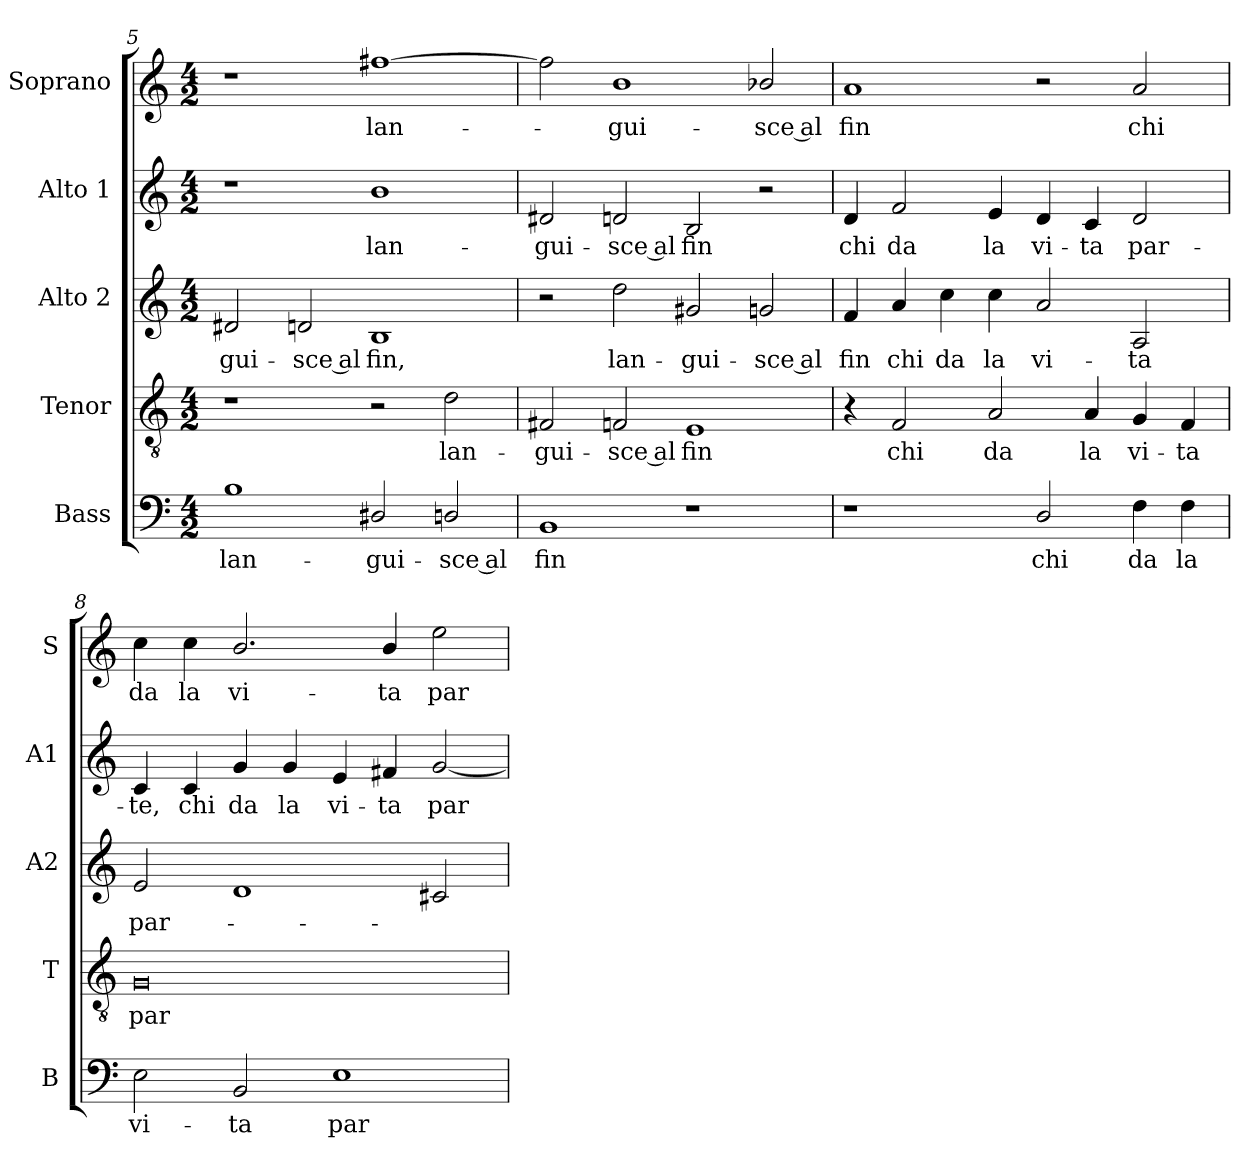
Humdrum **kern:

**kern	**text	**kern	**text	**kern	**text	**kern	**text	**kern	**text
*part5	*part5	*part4	*part4	*part3	*part3	*part2	*part2	*part1	*part1
*staff5	*staff5	*staff4	*staff4	*staff3	*staff3	*staff2	*staff2	*staff1	*staff1
*I"Bass	*	*I"Tenor	*	*I"Alto 2	*	*I"Alto 1	*	*I"Soprano	*
*I'B	*	*I'T	*	*I'A2	*	*I'A1	*	*I'S	*
*clefF4	*	*clefGv2	*	*clefG2	*	*clefG2	*	*clefG2	*
*	*	*ITrd7c12	*	*	*	*	*	*	*
*k[]	*	*k[]	*	*k[]	*	*k[]	*	*k[]	*
*C:	*	*C:	*	*C:	*	*C:	*	*C:	*
*M4/2	*	*M4/2	*	*M4/2	*	*M4/2	*	*M4/2	*
=5	=5	=5	=5	=5	=5	=5	=5	=5	=5
!	!LO:LY:b:color=#000000	!	!	!	!	!	!	!	!
!	!	!	!	!	!LO:LY:b:color=#000000	!	!	!	!
1Bi	lan-	1r	.	2d#Xi/	-gui-	1r	.	1r	.
!	!	!	!	!	!LO:LY:b:color=#000000	!	!	!	!
.	.	.	.	2dni/	-sce al	.	.	.	.
!	!LO:LY:b:color=#000000	!	!	!	!	!	!	!	!
!	!	!	!	!	!LO:LY:b:color=#000000	!	!	!	!
!	!	!	!	!	!	!	!LO:LY:b:color=#000000	!	!
!	!	!	!	!	!	!	!	!	!LO:LY:b:color=#000000
2D#Xi/	-gui-	2r	.	1Bi	fin,	1bi	lan-	[1ff#Xi	lan-
!	!LO:LY:b:color=#000000	!	!	!	!	!	!	!	!
!	!	!	!LO:LY:b:color=#000000	!	!	!	!	!	!
2Dni/	-sce al	2Di\	lan-	.	.	.	.	.	.
=6	=6	=6	=6	=6	=6	=6	=6	=6	=6
!	!LO:LY:b:color=#000000	!	!	!	!	!	!	!	!
!	!	!	!LO:LY:b:color=#000000	!	!	!	!	!	!
!	!	!	!	!	!	!	!LO:LY:b:color=#000000	!	!
1BBi	fin	2FF#Xi/	-gui-	2r	.	2d#Xi/	-gui-	2ff#i\]	.
!	!	!	!LO:LY:b:color=#000000	!	!	!	!	!	!
!	!	!	!	!	!LO:LY:b:color=#000000	!	!	!	!
!	!	!	!	!	!	!	!LO:LY:b:color=#000000	!	!
!	!	!	!	!	!	!	!	!	!LO:LY:b:color=#000000
.	.	2FFni/	-sce al	2ddi\	lan-	2dni/	-sce al	1bi	-gui-
!	!	!	!LO:LY:b:color=#000000	!	!	!	!	!	!
!	!	!	!	!	!LO:LY:b:color=#000000	!	!	!	!
!	!	!	!	!	!	!	!LO:LY:b:color=#000000	!	!
1r	.	1EEi	fin	2g#Xi/	-gui-	2Bi/	fin	.	.
!	!	!	!	!	!LO:LY:b:color=#000000	!	!	!	!
!	!	!	!	!	!	!	!	!	!LO:LY:b:color=#000000
.	.	.	.	2gni/	-sce al	2r	.	2b-Xi/	-sce al
=7	=7	=7	=7	=7	=7	=7	=7	=7	=7
!	!	!	!	!	!LO:LY:b:color=#000000	!	!	!	!
!	!	!	!	!	!	!	!LO:LY:b:color=#000000	!	!
!	!	!	!	!	!	!	!	!	!LO:LY:b:color=#000000
1r	.	4r	.	4fi/	fin	4di/	chi	1ai	fin
!	!	!	!LO:LY:b:color=#000000	!	!	!	!	!	!
!	!	!	!	!	!LO:LY:b:color=#000000	!	!	!	!
!	!	!	!	!	!	!	!LO:LY:b:color=#000000	!	!
.	.	2FFi/	chi	4ai/	chi	2fi/	da	.	.
!	!	!	!	!	!LO:LY:b:color=#000000	!	!	!	!
.	.	.	.	4cci\	da	.	.	.	.
!	!	!	!LO:LY:b:color=#000000	!	!	!	!	!	!
!	!	!	!	!	!LO:LY:b:color=#000000	!	!	!	!
!	!	!	!	!	!	!	!LO:LY:b:color=#000000	!	!
.	.	2AAi/	da	4cci\	la	4ei/	la	.	.
!	!LO:LY:b:color=#000000	!	!	!	!	!	!	!	!
!	!	!	!	!	!LO:LY:b:color=#000000	!	!	!	!
!	!	!	!	!	!	!	!LO:LY:b:color=#000000	!	!
2Di/	chi	.	.	2ai/	vi-	4di/	vi-	2r	.
!	!	!	!LO:LY:b:color=#000000	!	!	!	!	!	!
!	!	!	!	!	!	!	!LO:LY:b:color=#000000	!	!
.	.	4AAi/	la	.	.	4ci/	-ta	.	.
!	!LO:LY:b:color=#000000	!	!	!	!	!	!	!	!
!	!	!	!LO:LY:b:color=#000000	!	!	!	!	!	!
!	!	!	!	!	!LO:LY:b:color=#000000	!	!	!	!
!	!	!	!	!	!	!	!LO:LY:b:color=#000000	!	!
!	!	!	!	!	!	!	!	!	!LO:LY:b:color=#000000
4Fi\	da	4GGi/	vi-	2Ai/	-ta	2di/	par-	2ai/	chi
!	!LO:LY:b:color=#000000	!	!	!	!	!	!	!	!
!	!	!	!LO:LY:b:color=#000000	!	!	!	!	!	!
4Fi\	la	4FFi/	-ta	.	.	.	.	.	.
!!LO:LB:g=z
=8	=8	=8	=8	=8	=8	=8	=8	=8	=8
!	!LO:LY:b:color=#000000	!	!	!	!	!	!	!	!
!	!	!	!LO:LY:b:color=#000000	!	!	!	!	!	!
!	!	!	!	!	!LO:LY:b:color=#000000	!	!	!	!
!	!	!	!	!	!	!	!LO:LY:b:color=#000000	!	!
!	!	!	!	!	!	!	!	!	!LO:LY:b:color=#000000
2Ei\	vi-	0GGi	par-	2ei/	par-	4ci/	-te,	4cci\	da
!	!	!	!	!	!	!	!LO:LY:b:color=#000000	!	!
!	!	!	!	!	!	!	!	!	!LO:LY:b:color=#000000
.	.	.	.	.	.	4ci/	chi	4cci\	la
!	!LO:LY:b:color=#000000	!	!	!	!	!	!	!	!
!	!	!	!	!	!	!	!LO:LY:b:color=#000000	!	!
!	!	!	!	!	!	!	!	!	!LO:LY:b:color=#000000
2BBi/	-ta	.	.	1di	.	4gi/	da	2.bi/	vi-
!	!	!	!	!	!	!	!LO:LY:b:color=#000000	!	!
.	.	.	.	.	.	4gi/	la	.	.
!	!LO:LY:b:color=#000000	!	!	!	!	!	!	!	!
!	!	!	!	!	!	!	!LO:LY:b:color=#000000	!	!
1Ei	par-	.	.	.	.	4ei/	vi-	.	.
!	!	!	!	!	!	!	!LO:LY:b:color=#000000	!	!
!	!	!	!	!	!	!	!	!	!LO:LY:b:color=#000000
.	.	.	.	.	.	4f#Xi/	-ta	4bi/	-ta
!	!	!	!	!	!	!	!LO:LY:b:color=#000000	!	!
!	!	!	!	!	!	!	!	!	!LO:LY:b:color=#000000
.	.	.	.	2c#Xi/	.	[2gi/	par-	2eei\	par-
=	=	=	=	=	=	=	=	=	=
*-	*-	*-	*-	*-	*-	*-	*-	*-	*-
